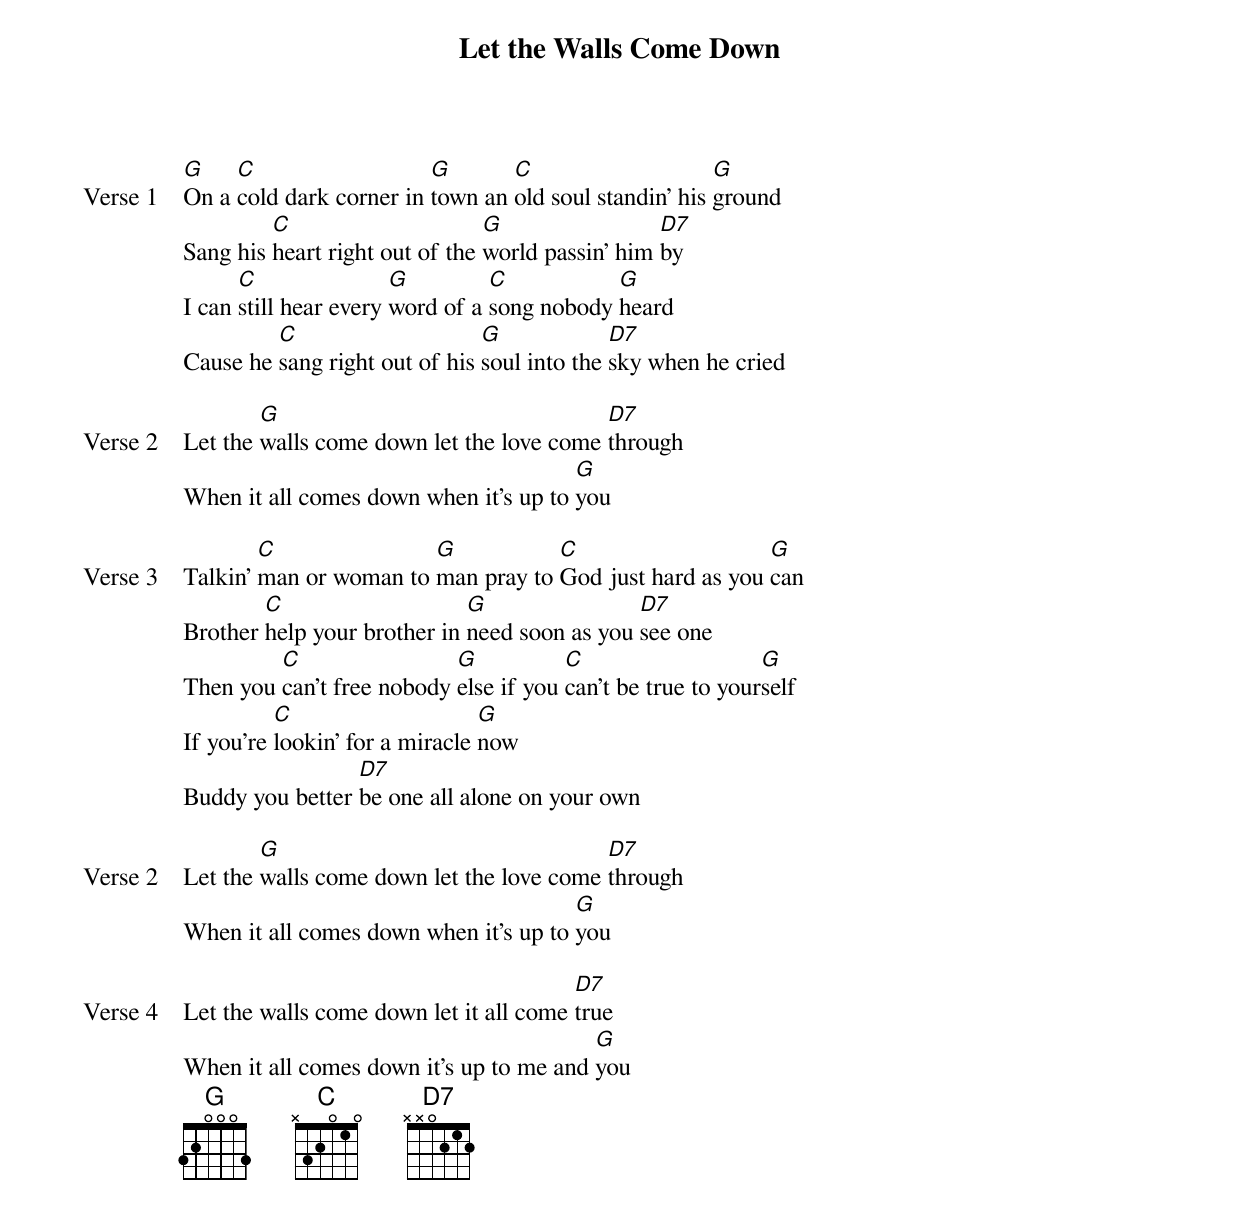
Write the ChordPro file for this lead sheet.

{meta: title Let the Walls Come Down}
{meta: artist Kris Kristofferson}
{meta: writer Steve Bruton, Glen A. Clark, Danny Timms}

{start_of_verse: Verse 1}
[G]On a [C]cold dark corner in [G]town an [C]old soul standin' his [G]ground
Sang his [C]heart right out of the [G]world passin' him [D7]by
I can [C]still hear every [G]word of a [C]song nobody [G]heard
Cause he [C]sang right out of his [G]soul into the [D7]sky when he cried
{end_of_verse}

{start_of_verse: Verse 2}
Let the [G]walls come down let the love come [D7]through
When it all comes down when it's up to [G]you
{end_of_verse}

{start_of_verse: Verse 3}
Talkin' [C]man or woman to [G]man pray to [C]God just hard as you [G]can
Brother [C]help your brother in [G]need soon as you [D7]see one
Then you [C]can't free nobody [G]else if you [C]can't be true to your[G]self
If you're [C]lookin' for a miracle [G]now
Buddy you better [D7]be one all alone on your own
{end_of_verse}

{start_of_verse: Verse 2}
Let the [G]walls come down let the love come [D7]through
When it all comes down when it's up to [G]you
{end_of_verse}

{start_of_verse: Verse 4}
Let the walls come down let it all come [D7]true
When it all comes down it's up to me and [G]you
{end_of_verse}
